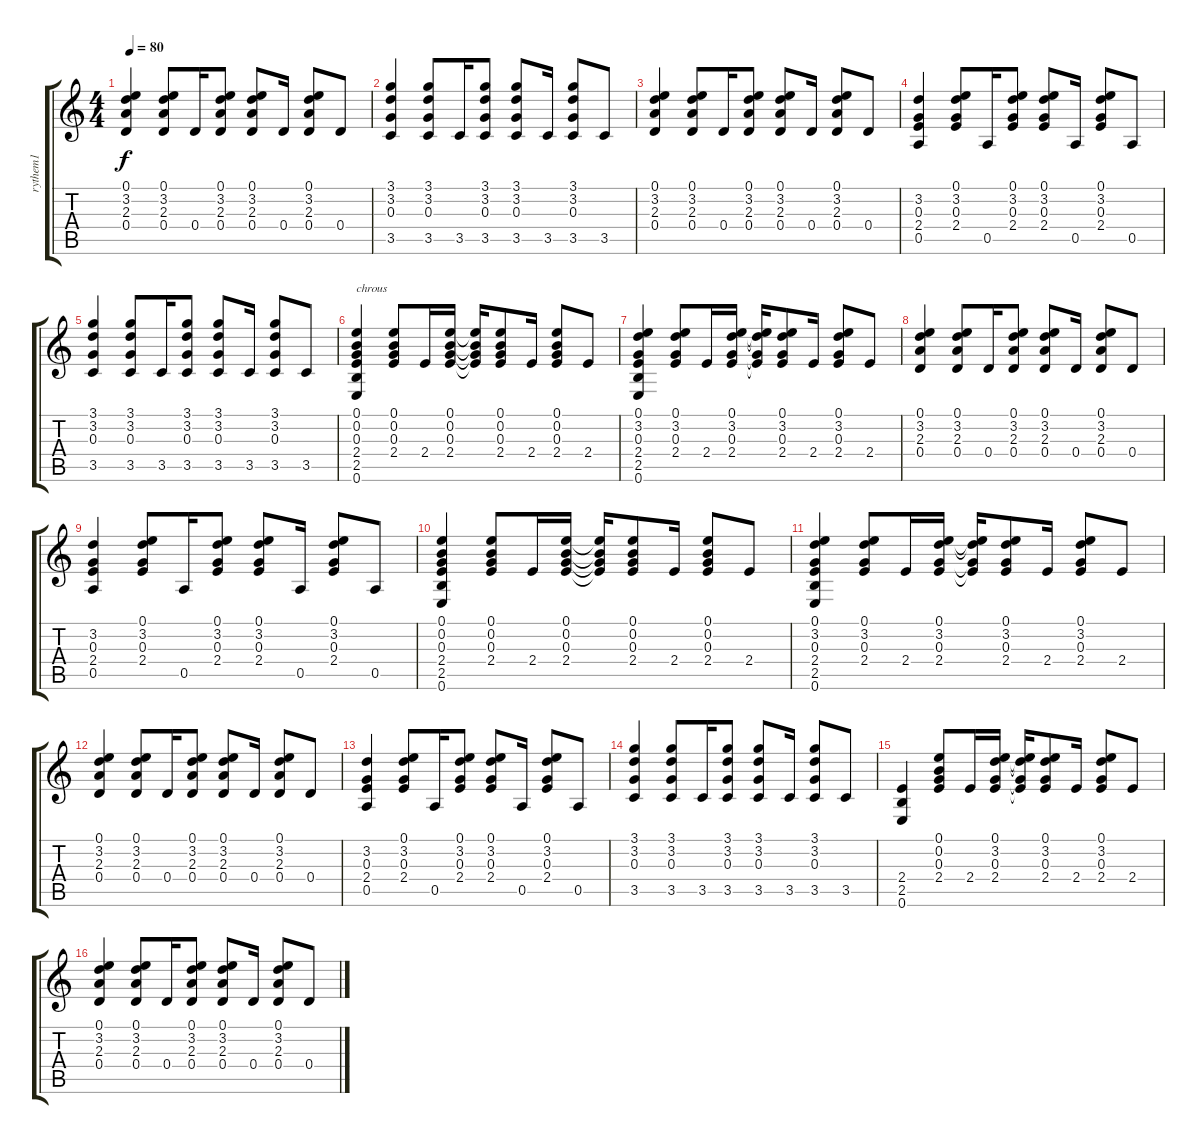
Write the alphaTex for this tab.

\track ("rythem1" "rythem1") {instrument acousticguitarsteel}
\staff {score tabs}
\tuning (E4 B3 G3 D3 A2 E2) {hide}
\ts (4 4)
\tempo 80
\clef g2
\ks c
(0.1 3.2 2.3 0.4).4{dy f} (0.1 3.2 2.3 0.4).8 0.4.16 (0.1 3.2 2.3 0.4).8 (0.1 3.2 2.3 0.4).8 0.4.16 (0.1 3.2 2.3 0.4).8 0.4.8 |
(3.1 3.2 0.3 3.5).4 (3.1 3.2 0.3 3.5).8 3.5.16 (3.1 3.2 0.3 3.5).8 (3.1 3.2 0.3 3.5).8 3.5.16 (3.1 3.2 0.3 3.5).8 3.5.8 |
(0.1 3.2 2.3 0.4).4 (0.1 3.2 2.3 0.4).8 0.4.16 (0.1 3.2 2.3 0.4).8 (0.1 3.2 2.3 0.4).8 0.4.16 (0.1 3.2 2.3 0.4).8 0.4.8 |
(3.2 0.3 2.4 0.5).4 (0.1 3.2 0.3 2.4).8 0.5.16 (0.1 3.2 0.3 2.4).8 (0.1 3.2 0.3 2.4).8 0.5.16 (0.1 3.2 0.3 2.4).8 0.5.8 |
(3.1 3.2 0.3 3.5).4 (3.1 3.2 0.3 3.5).8 3.5.16 (3.1 3.2 0.3 3.5).8 (3.1 3.2 0.3 3.5).8 3.5.16 (3.1 3.2 0.3 3.5).8 3.5.8 |
(0.1 0.2 0.3 2.4 2.5 0.6).4{txt "chrous"} (0.1 0.2 0.3 2.4).8 2.4.16 (0.1 0.2 0.3 2.4).16 (0.1{t} 0.2{t} 0.3{t} 2.4{t}).16 (0.1 0.2 0.3 2.4).8 2.4.16 (0.1 0.2 0.3 2.4).8 2.4.8 |
(0.1 3.2 0.3 2.4 2.5 0.6).4 (0.1 3.2 0.3 2.4).8 2.4.16 (0.1 3.2 0.3 2.4).16 (0.1{t} 3.2{t} 0.3{t} 2.4{t}).16 (0.1 3.2 0.3 2.4).8 2.4.16 (0.1 3.2 0.3 2.4).8 2.4.8 |
(0.1 3.2 2.3 0.4).4 (0.1 3.2 2.3 0.4).8 0.4.16 (0.1 3.2 2.3 0.4).8 (0.1 3.2 2.3 0.4).8 0.4.16 (0.1 3.2 2.3 0.4).8 0.4.8 |
(3.2 0.3 2.4 0.5).4 (0.1 3.2 0.3 2.4).8 0.5.16 (0.1 3.2 0.3 2.4).8 (0.1 3.2 0.3 2.4).8 0.5.16 (0.1 3.2 0.3 2.4).8 0.5.8 |
(0.1 0.2 0.3 2.4 2.5 0.6).4 (0.1 0.2 0.3 2.4).8 2.4.16 (0.1 0.2 0.3 2.4).16 (0.1{t} 0.2{t} 0.3{t} 2.4{t}).16 (0.1 0.2 0.3 2.4).8 2.4.16 (0.1 0.2 0.3 2.4).8 2.4.8 |
(0.1 3.2 0.3 2.4 2.5 0.6).4 (0.1 3.2 0.3 2.4).8 2.4.16 (0.1 3.2 0.3 2.4).16 (0.1{t} 3.2{t} 0.3{t} 2.4{t}).16 (0.1 3.2 0.3 2.4).8 2.4.16 (0.1 3.2 0.3 2.4).8 2.4.8 |
(0.1 3.2 2.3 0.4).4 (0.1 3.2 2.3 0.4).8 0.4.16 (0.1 3.2 2.3 0.4).8 (0.1 3.2 2.3 0.4).8 0.4.16 (0.1 3.2 2.3 0.4).8 0.4.8 |
(3.2 0.3 2.4 0.5).4 (0.1 3.2 0.3 2.4).8 0.5.16 (0.1 3.2 0.3 2.4).8 (0.1 3.2 0.3 2.4).8 0.5.16 (0.1 3.2 0.3 2.4).8 0.5.8 |
(3.1 3.2 0.3 3.5).4 (3.1 3.2 0.3 3.5).8 3.5.16 (3.1 3.2 0.3 3.5).8 (3.1 3.2 0.3 3.5).8 3.5.16 (3.1 3.2 0.3 3.5).8 3.5.8 |
(2.4 2.5 0.6).4 (0.1 0.2 0.3 2.4).8 2.4.16 (0.1 3.2 0.3 2.4).16 (0.1{t} 3.2{t} 0.3{t} 2.4{t}).16 (0.1 3.2 0.3 2.4).8 2.4.16 (0.1 3.2 0.3 2.4).8 2.4.8 |
(0.1 3.2 2.3 0.4).4 (0.1 3.2 2.3 0.4).8 0.4.16 (0.1 3.2 2.3 0.4).8 (0.1 3.2 2.3 0.4).8 0.4.16 (0.1 3.2 2.3 0.4).8 0.4.8
